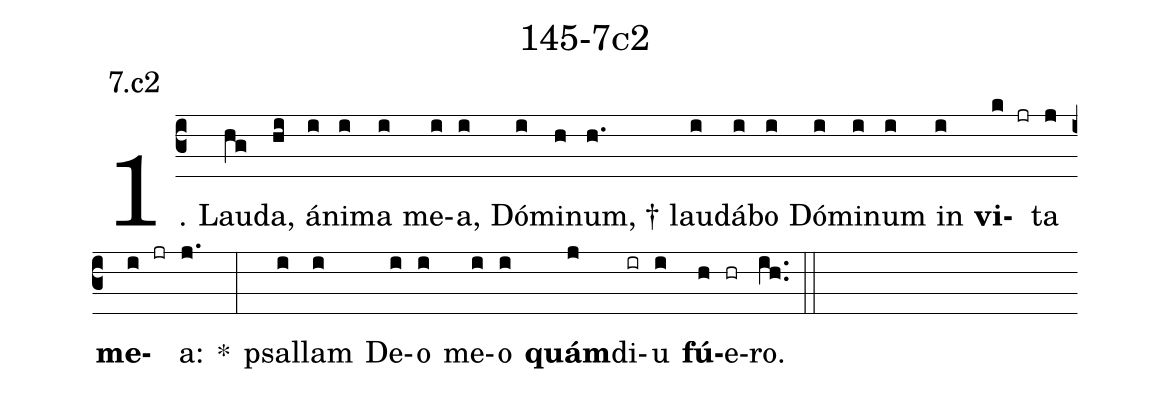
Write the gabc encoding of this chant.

name: 145-7c2;
annotation: 7.c2;
%%
(c3)1. Lau(hg)da,(hi) á(i)ni(i)ma(i) me(i)a,(i) Dó(i)mi(h)num, †(h.) lau(i)dá(i)bo(i) Dó(i)mi(i)num(i) in(i) <b>vi</b>(k jr)ta(j) <b>me</b>(i jr)a:(j.) *(:) psal(i)lam(i) De(i)o(i) me(i)o(i) <b>quám</b>(j)di(ir)u(i) <b>fú</b>(h)e(hr)ro.(ih..) (::)
